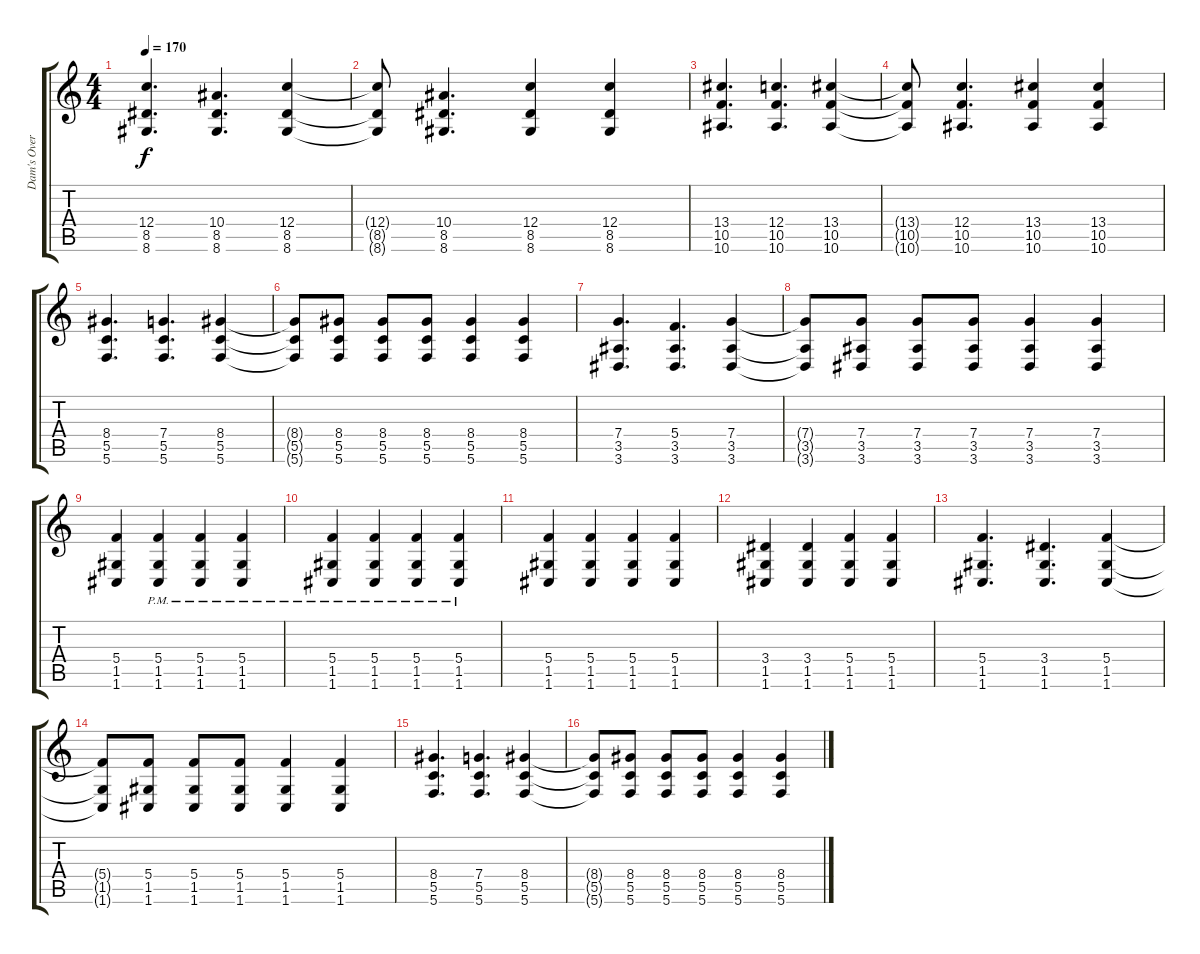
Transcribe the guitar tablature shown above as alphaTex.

\track ("Dam's OverDubs" "Dam's Over") {instrument distortionguitar}
\staff {score tabs}
\tuning (D4 A3 F3 C3 G2 C2) {hide}
\ts (4 4)
\tempo 170
\clef g2
\ks c
(12.4 8.5 8.6).4{d dy f} (10.4 8.5 8.6).4{d} (12.4 8.5 8.6).4 |
(12.4{t} 8.5{t} 8.6{t}).8 (10.4 8.5 8.6).4{d} (12.4 8.5 8.6).4 (12.4 8.5 8.6).4 |
(13.4 10.5 10.6).4{d} (12.4 10.5 10.6).4{d} (13.4 10.5 10.6).4 |
(13.4{t} 10.5{t} 10.6{t}).8 (12.4 10.5 10.6).4{d} (13.4 10.5 10.6).4 (13.4 10.5 10.6).4 |
(8.4 5.5 5.6).4{d} (7.4 5.5 5.6).4{d} (8.4 5.5 5.6).4 |
(8.4{t} 5.5{t} 5.6{t}).8 (8.4 5.5 5.6).8 (8.4 5.5 5.6).8 (8.4 5.5 5.6).8 (8.4 5.5 5.6).4 (8.4 5.5 5.6).4 |
(7.4 3.5 3.6).4{d} (5.4 3.5 3.6).4{d} (7.4 3.5 3.6).4 |
(7.4{t} 3.5{t} 3.6{t}).8 (7.4 3.5 3.6).8 (7.4 3.5 3.6).8 (7.4 3.5 3.6).8 (7.4 3.5 3.6).4 (7.4 3.5 3.6).4 |
(5.4 1.5 1.6).4 (5.4{pm} 1.5{pm} 1.6{pm}).4 (5.4{pm} 1.5{pm} 1.6{pm}).4 (5.4{pm} 1.5{pm} 1.6{pm}).4 |
(5.4{pm} 1.5{pm} 1.6{pm}).4 (5.4{pm} 1.5{pm} 1.6{pm}).4 (5.4{pm} 1.5{pm} 1.6{pm}).4 (5.4{pm} 1.5{pm} 1.6{pm}).4 |
(5.4 1.5 1.6).4 (5.4 1.5 1.6).4 (5.4 1.5 1.6).4 (5.4 1.5 1.6).4 |
(3.4 1.5 1.6).4 (3.4 1.5 1.6).4 (5.4 1.5 1.6).4 (5.4 1.5 1.6).4 |
(5.4 1.5 1.6).4{d} (3.4 1.5 1.6).4{d} (5.4 1.5 1.6).4 |
(5.4{t} 1.5{t} 1.6{t}).8 (5.4 1.5 1.6).8 (5.4 1.5 1.6).8 (5.4 1.5 1.6).8 (5.4 1.5 1.6).4 (5.4 1.5 1.6).4 |
(8.4 5.5 5.6).4{d} (7.4 5.5 5.6).4{d} (8.4 5.5 5.6).4 |
(8.4{t} 5.5{t} 5.6{t}).8 (8.4 5.5 5.6).8 (8.4 5.5 5.6).8 (8.4 5.5 5.6).8 (8.4 5.5 5.6).4 (8.4 5.5 5.6).4
